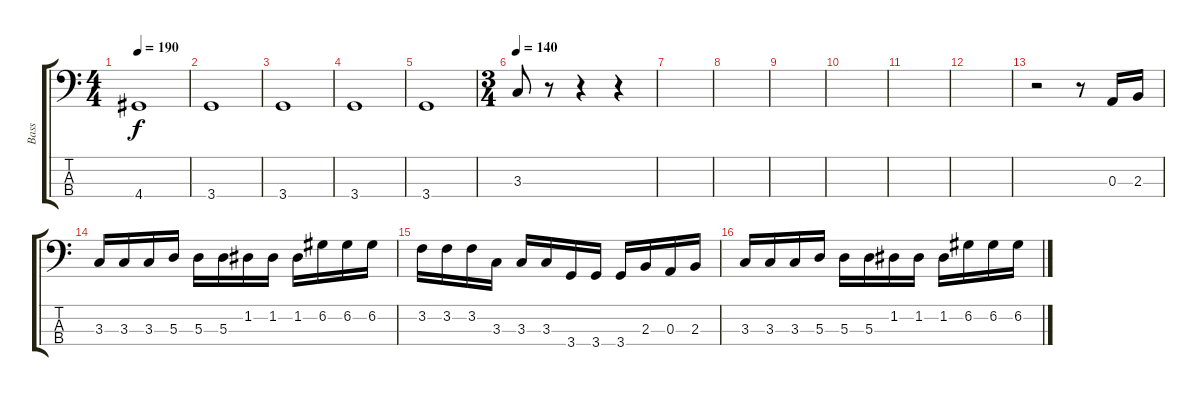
\track ("Bass" "Bass") {instrument electricbassfinger}
\staff {score tabs}
\tuning (G2 D2 A1 E1) {hide}
\ts (4 4)
\tempo 190
\clef f4
\ks c
4.4{t}.1{dy f} |
3.4.1 |
3.4.1 |
3.4.1 |
3.4.1 |
\ts (3 4)
\tempo 140
3.3.8 r.8 r.4 r.4 |
|
|
|
|
|
|
r.2 r.8 0.3.16 2.3.16 |
3.3.16 3.3.16 3.3.16 5.3.16 5.3.16 5.3.16 1.2.16 1.2.16 1.2.16 6.2.16 6.2.16 6.2.16 |
3.2.16 3.2.16 3.2.16 3.3.16 3.3.16 3.3.16 3.4.16 3.4.16 3.4.16 2.3.16 0.3.16 2.3.16 |
3.3.16 3.3.16 3.3.16 5.3.16 5.3.16 5.3.16 1.2.16 1.2.16 1.2.16 6.2.16 6.2.16 6.2.16
